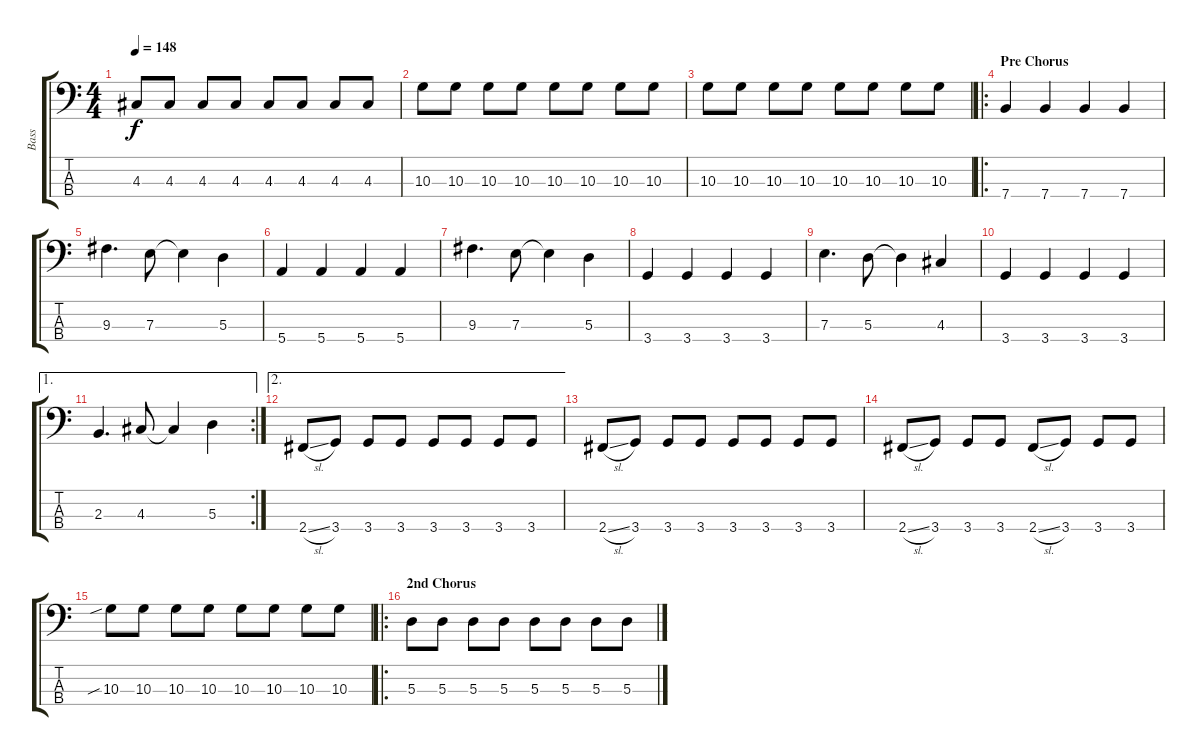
\track ("Bass" "Bass") {instrument electricbasspick}
\staff {score tabs}
\tuning (G2 D2 A1 E1) {hide}
\ts (4 4)
\tempo 148
\clef f4
\ks c
4.3.8{dy f} 4.3.8 4.3.8 4.3.8 4.3.8 4.3.8 4.3.8 4.3.8 |
10.3.8 10.3.8 10.3.8 10.3.8 10.3.8 10.3.8 10.3.8 10.3.8 |
10.3.8 10.3.8 10.3.8 10.3.8 10.3.8 10.3.8 10.3.8 10.3.8 |
\ro
\section ("" "Pre Chorus")
7.4.4 7.4.4 7.4.4 7.4.4 |
9.3.4{d} 7.3.8 7.3{t}.4 5.3.4 |
5.4.4 5.4.4 5.4.4 5.4.4 |
9.3.4{d} 7.3.8 7.3{t}.4 5.3.4 |
3.4.4 3.4.4 3.4.4 3.4.4 |
7.3.4{d} 5.3.8 5.3{t}.4 4.3.4 |
3.4.4 3.4.4 3.4.4 3.4.4 |
\ae 1
\rc 2
2.3.4{d} 4.3.8 4.3{t}.4 5.3.4 |
\ae 2
2.4{sl}.8 3.4.8 3.4.8 3.4.8 3.4.8 3.4.8 3.4.8 3.4.8 |
2.4{sl}.8 3.4.8 3.4.8 3.4.8 3.4.8 3.4.8 3.4.8 3.4.8 |
2.4{sl}.8 3.4.8 3.4.8 3.4.8 2.4{sl}.8 3.4.8 3.4.8 3.4.8 |
10.3{sib}.8 10.3.8 10.3.8 10.3.8 10.3.8 10.3.8 10.3.8 10.3.8 |
\ro
\section ("" "2nd Chorus")
5.3.8 5.3.8 5.3.8 5.3.8 5.3.8 5.3.8 5.3.8 5.3.8
